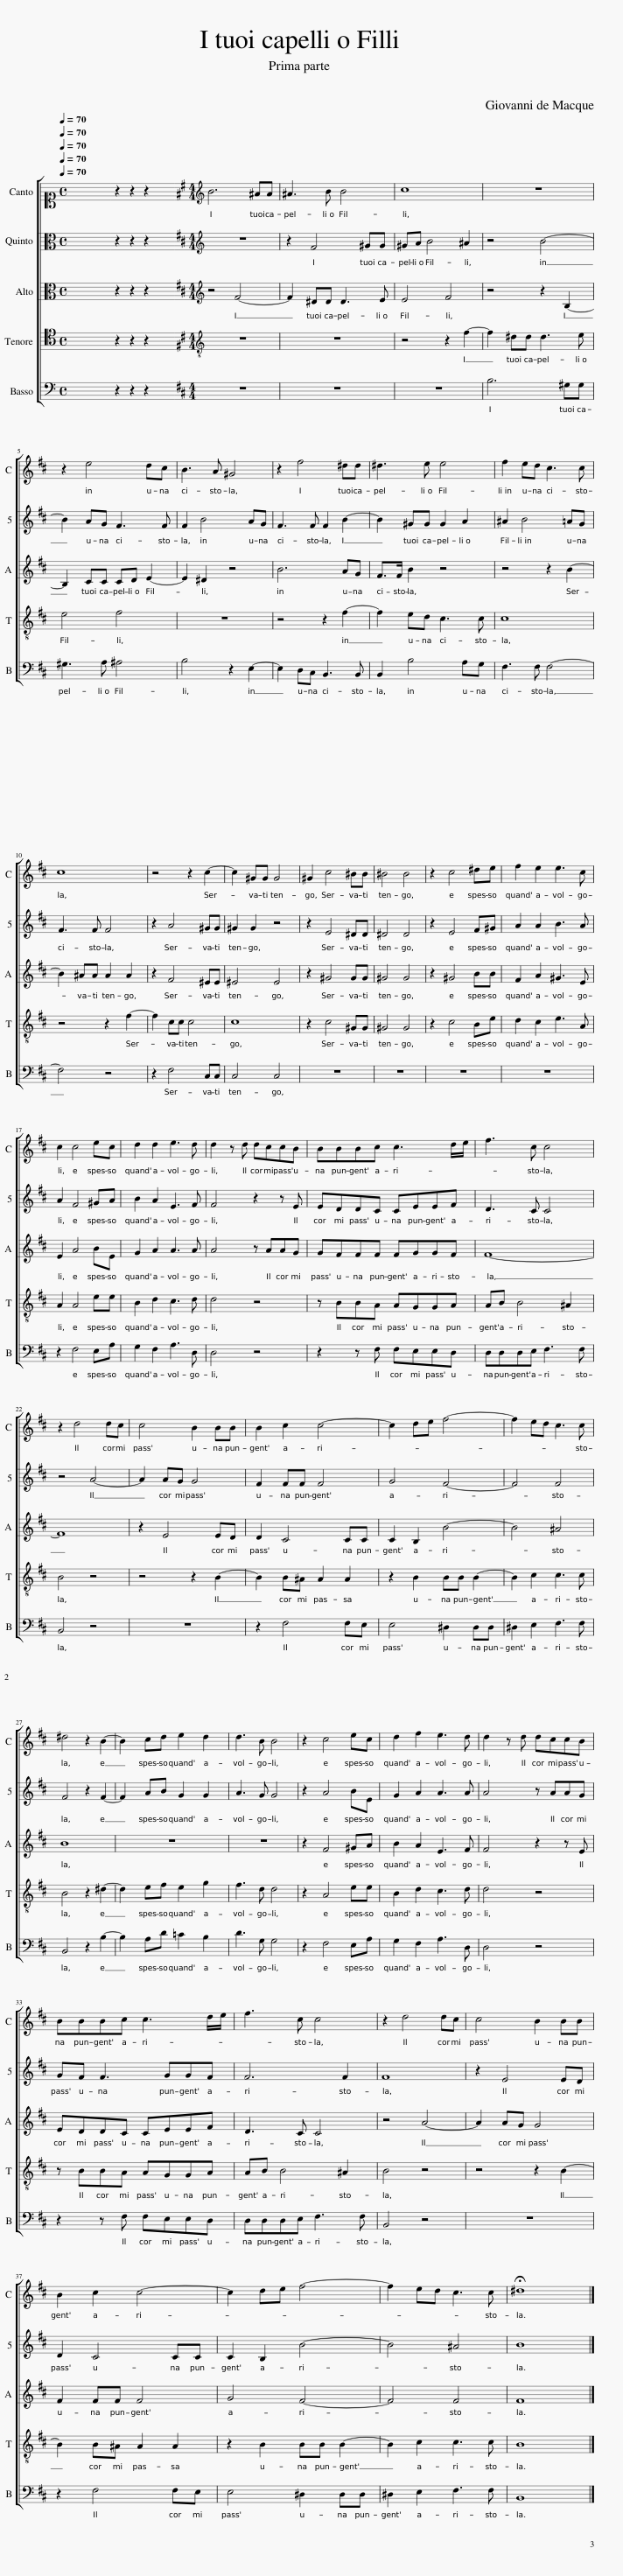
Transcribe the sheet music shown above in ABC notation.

X:1
%%score [ 1 [ 2 3 ] 4 5 ]
L:1/8
Q:1/4=70
M:4/4
I:linebreak $
K:C
V:1 alto1
V:2 alto
V:3 alto
V:4 tenor
V:5 bass
V:1
 x8 | z2 z2 z2 x2 |[K:D][M:4/4][K:treble] B6 ^AA | ^A3 B B4 | c8 | %5
 z8 |$ z2 e4 dc | B3 A ^G4 | z2 f4 ^dd | ^d3 e e4 | %10
 f2 ed c3 c |$ c8 | z4 z2 c2- | c2 ^GG G4 | ^G2 c4 ^BB | %15
 ^B4 B4 | z2 c4 ^de | f2 e2 e3 c |$ c2 c4 ec | d2 d2 e3 d | %20
 d2 z d dccB | BBBc c3 d/e/ | f3 c c4 |$ z2 d4 dc | c4 B2 BB | %25
 B2 c2 c4- | c2 de f4- | f2 ed c3 c |$ ^d4 z2 B2- | B2 cd e2 d2 | %30
 d3 B B4 | z2 c4 ec | d2 f2 e3 d | d2 z d dccB |$ BBBc c3 d/e/ | %35
 f3 c c4 | z2 d4 dc | c4 B2 BB |$ B2 c2 c4- | c2 de f4- | %40
 f2 ed c3 c | !fermata!^d8 |] %42
V:2
 x8 | z2 z2 z2 x2 |[K:D][M:4/4][K:treble] z8 | z2 F4 ^GG | ^GA B4 ^A2 | %5
 z4 B4- |$ B2 AG F3 F | F2 B4 AG | F3 F F2 B2- | B2 ^GG G2 A2 | %10
 ^A2 B4 =AG |$ F3 F F4 | z2 A4 ^GG | ^G2 G2 z4 | z2 E4 ^DD | %15
 ^D4 D4 | z2 E4 F^G | A2 A2 B3 A |$ A2 F4 ^GA | B2 A2 E3 F | %20
 F4 z2 z E | EDDC CEEF | D3 C C4 |$ z4 A4- | A2 AG G4 | %25
 F2 FF F4 | G4 F4- | F4 F4 |$ F4 z2 F2- | F2 AB G2 G2 | %30
 A3 G G4 | z2 A4 BE | G2 A2 A3 A | A4 z AAG |$ GF F3 GGF | %35
 F6 F2 | F8 | z2 E4 ED |$ D2 C4 CC | C2 B,2 B4- | %40
 B4 ^A4 | B8 |] %42
V:3
 x8 | z2 z2 z2 x2 |[K:D][M:4/4][K:treble] z4 F4- | F2 ^DD D3 E | E4 F4 | %5
 z4 z2 B,2- |$ B,2 CC CD E2- | E2 ^D2 z4 | B6 AG | F>F B2 z4 | %10
 z4 z2 B2- |$ B2 ^AA A2 A2 | z2 F4 ^EE | ^E4 E4 | z2 ^G4 GG | %15
 ^G4 G4 | z2 ^G4 BB | F2 A2 ^G3 E |$ E2 A4 BE | G2 A2 A3 A | %20
 A4 z AAG | GFFF FGGF | F8- |$ F8 | z2 E4 ED | %25
 D2 C4 CC | C2 B,2 B4- | B4 ^A4 |$ B8 | z8 | %30
 z8 | z2 F4 ^GA | B2 A2 E3 F | F4 z2 z E |$ EDDC CEEF | %35
 D3 C C4 | z4 A4- | A2 AG G4 |$ F2 FF F4 | G4 F4- | %40
 F4 F4 | F8 |] %42
V:4
 x8 | z2 z2 z2 x2 |[K:D][M:4/4][K:treble-8] z8 | z8 | z4 z2 f2- | %5
 f2 ^dd d3 e |$ e4 f4 | z8 | z4 z2 f2- | f2 ed c3 c | %10
 c8 |$ z4 z2 f2- | f2 cc c4 | c8 | z2 c4 ^GG | %15
 ^G4 G4 | z2 c4 Be | d2 c2 e3 A |$ A2 A4 ee | B2 d2 c3 d | %20
 d4 z4 | z BBA AGGA | AB B4 ^A2 |$ B4 z4 | z4 z2 B2- | %25
 B2 B^A A2 A2 | z2 B2 BB B2- | B2 c2 c3 c |$ B4 z2 ^d2- | d2 ef e2 g2 | %30
 f3 d d4 | z2 A4 ee | B2 d2 c3 d | d4 z4 |$ z BBA AGGA | %35
 AB B4 ^A2 | B4 z4 | z4 z2 B2- |$ B2 B^A A2 A2 | z2 B2 BB B2- | %40
 B2 c2 c3 c | B8 |] %42
V:5
 x8 | z2 z2 z2 x2 |[K:D][M:4/4] z8 | z8 | z8 | %5
 B,6 ^G,G, |$ ^G,3 A, ^A,4 | B,4 z2 E,2- | E,2 D,C, B,,3 B,, | B,,2 B,4 A,G, | %10
 F,3 F, F,4- |$ F,4 z4 | z2 F,4 C,C, | C,4 C,4 | z8 | %15
 z8 | z8 | z8 |$ z2 F,4 E,A, | G,2 F,2 A,3 D, | %20
 D,4 z4 | z2 z F, F,E,E,D, | D,D,D,E, F,3 F, |$ B,,4 z4 | z8 | %25
 z2 F,4 F,E, | E,4 ^D,2 D,D, | ^D,2 E,2 F,3 F, |$ B,,4 z2 B,2- | B,2 A,D =C2 B,2 | %30
 D3 G, G,4 | z2 F,4 E,A, | G,2 F,2 A,3 D, | D,4 z4 |$ z2 z F, F,E,E,D, | %35
 D,D,D,E, F,3 F, | B,,4 z4 | z8 |$ z2 F,4 F,E, | E,4 ^D,2 D,D, | %40
 ^D,2 E,2 F,3 F, | B,,8 |] %42
